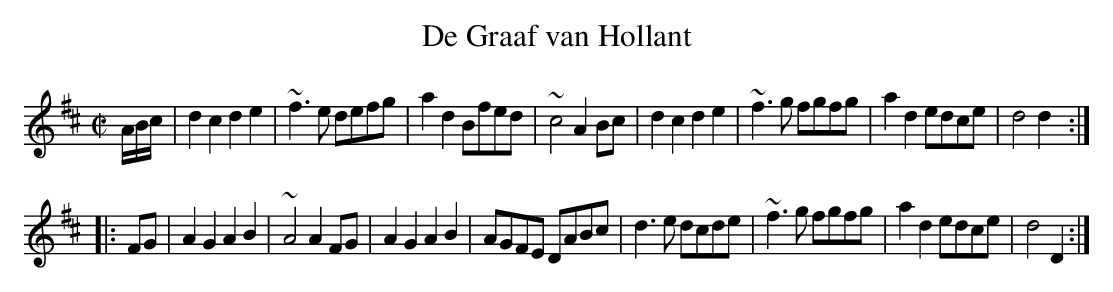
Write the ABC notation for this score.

X:1
T:De Graaf van Hollant
M:C|
K:Dmaj
A/B/c/|d2c2d2e2|~f3e defg|a2d2Bfed|~c4A2Bc|d2c2d2e2|~f3g fgfg|a2d2edce|d4d2:|
|:FG|A2G2A2B2|~A4A2FG|A2G2A2B2|AGFE DABc|d3e dcde|~f3g fgfg|a2d2edce|d4D2:|
